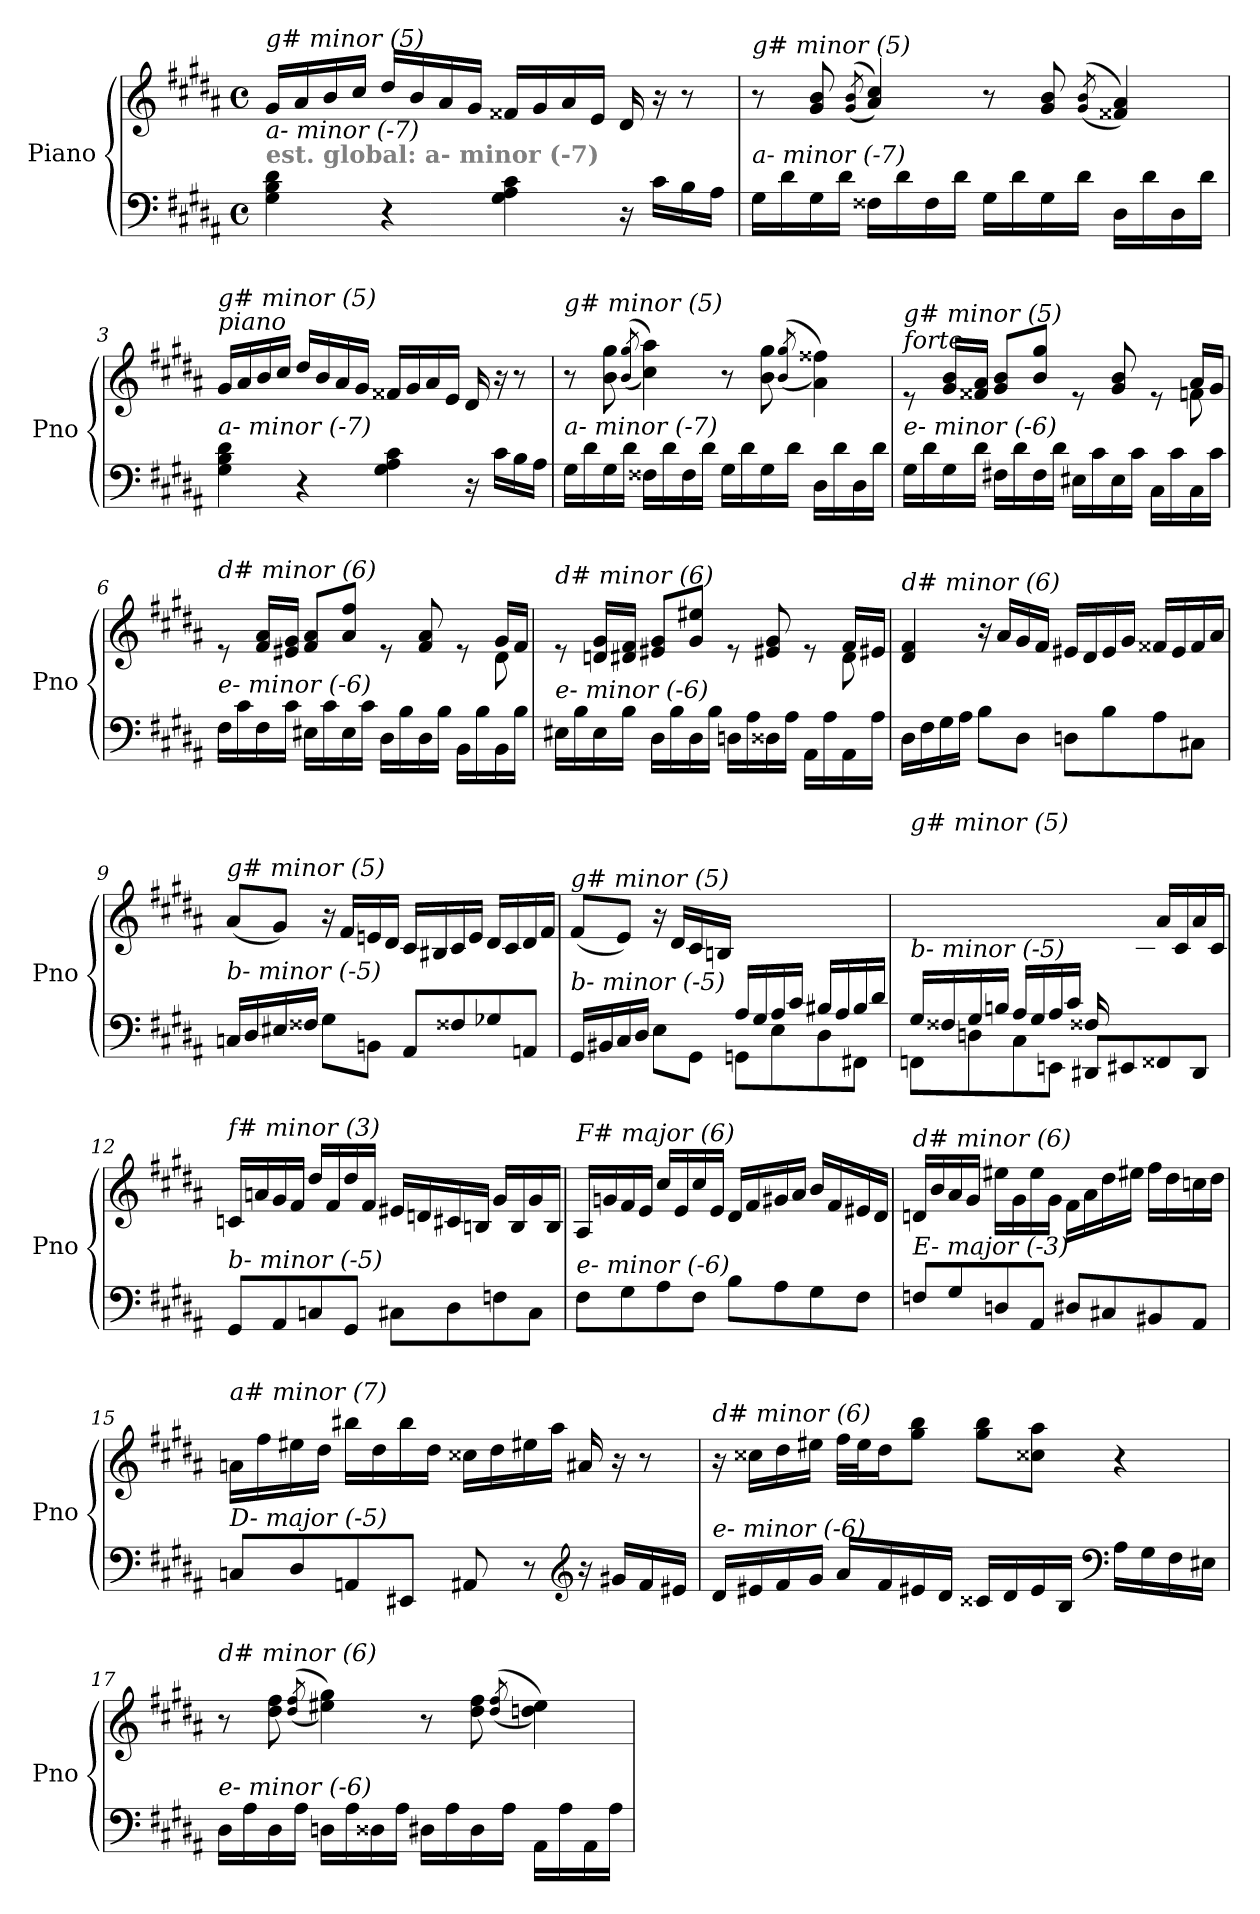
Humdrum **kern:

**kern	**kern
*part1	*part1
*staff2	*staff1
*I"Piano	*
*I'Pno	*
*clefF4	*clefG2
*k[f#c#g#d#a#]	*k[f#c#g#d#a#]
*M4/4	*M4/4
*met(c)	*met(c)
=1	=1
!	!LO:TX:i:t=g# minor (5)
!LO:TX:a:B:color=#808080:t=est. global&colon; a- minor (-7)	!
!LO:TX:i:t=a- minor (-7)	!
4G#\ 4B\ 4d#\	16g#/LL
.	16a#/
.	16b/
.	16cc#/JJ
4r	16dd#/LL
.	16b/
.	16a#/
.	16g#/JJ
4G#\ 4A#\ 4c#\	16f##X/LL
.	16g#/
.	16a#/
.	16e/JJ
16r	16d#/
16c#\LL	16r
16B\	8r
16A#\JJ	.
=2	=2
!	!LO:TX:i:t=g# minor (5)
!LO:TX:i:t=a- minor (-7)	!
16G#\LL	8r
16d#\	.
16G#\	8g#/ 8b/
16d#\JJ	.
.	(>(8qg#/ 8qb/
16F##X\LL	4a#/ 4cc#/))
16d#\	.
16F##\	.
16d#\JJ	.
16G#\LL	8r
16d#\	.
16G#\	8g#/ 8b/
16d#\JJ	.
.	((>8qg#/ 8qb/
16D#\LL	4f##X/ 4a#/))
16d#\	.
16D#\	.
16d#\JJ	.
=3	=3
!	!LO:TX:a:i:t=piano
!	!LO:TX:i:t=g# minor (5)
!LO:TX:i:t=a- minor (-7)	!
4G#\ 4B\ 4d#\	16g#/LL
.	16a#/
.	16b/
.	16cc#/JJ
4r	16dd#/LL
.	16b/
.	16a#/
.	16g#/JJ
4G#\ 4A#\ 4c#\	16f##X/LL
.	16g#/
.	16a#/
.	16e/JJ
16r	16d#/
16c#\LL	16r
16B\	8r
16A#\JJ	.
!!LO:LB:g=z
=4	=4
!	!LO:TX:i:t=g# minor (5)
!LO:TX:i:t=a- minor (-7)	!
16G#\LL	8r
16d#\	.
16G#\	8b\ 8gg#\
16d#\JJ	.
.	((>8qb/ 8qgg#/
16F##X\LL	4cc#\ 4aa#\))
16d#\	.
16F##\	.
16d#\JJ	.
16G#\LL	8r
16d#\	.
16G#\	8b\ 8gg#\
16d#\JJ	.
.	((>8qb/ 8qgg#/
16D#\LL	4a#\ 4ff##X\))
16d#\	.
16D#\	.
16d#\JJ	.
=5	=5
*^	*^
!	!	!LO:TX:a:i:t=forte	!
!	!	!LO:TX:i:t=g# minor (5)	!
!LO:TX:i:t=e- minor (-6)	!	!	!
2..ryy	16G#\LL	8re	2..ryy
.	16d#\	.	.
.	16G#\	16g#/ 16b/LL	.
.	16d#\JJ	16f##X/ 16a#/JJ	.
.	16F#X\LL	8g#/ 8b/L	.
.	16d#\	.	.
.	16F#\	8b/ 8gg#/J	.
.	16d#\JJ	.	.
.	16E#X\LL	8re	.
.	16c#\	.	.
.	16E#\	8g#/ 8b/	.
.	16c#\JJ	.	.
.	16C#\LL	8re	.
.	16c#\	.	.
8ryy	16C#\	16a#/LL	8fni\
.	16c#\JJ	16g#/JJ	.
=6	=6	=6	=6
!	!	!LO:TX:i:t=d# minor (6)	!
!LO:TX:i:t=e- minor (-6)	!	!	!
2..ryy	16F#\LL	8re	2..ryy
.	16c#\	.	.
.	16F#\	16f#/ 16a#/LL	.
.	16c#\JJ	16e#X/ 16g#/JJ	.
.	16E#X\LL	8f#/ 8a#/L	.
.	16c#\	.	.
.	16E#\	8a#/ 8ff#/J	.
.	16c#\JJ	.	.
.	16D#\LL	8re	.
.	16B\	.	.
.	16D#\	8f#/ 8a#/	.
.	16B\JJ	.	.
.	16BB\LL	8re	.
.	16B\	.	.
8ryy	16BB\	16g#/LL	8d#\
.	16B\JJ	16f#/JJ	.
!!LO:LB:g=z	!!
=7	=7	=7	=7
!	!	!LO:TX:i:t=d# minor (6)	!
!LO:TX:i:t=e- minor (-6)	!	!	!
2..ryy	16E#X\LL	8re	2..ryy
.	16B\	.	.
.	16E#\	16dni/ 16g#/LL	.
.	16B\JJ	16d#/ 16f#/JJ	.
.	16D#\LL	8e#X/ 8g#/L	.
.	16B\	.	.
.	16D#\	8g#/ 8ee#X/J	.
.	16B\JJ	.	.
.	16Dni\LL	8re	.
.	16A#\	.	.
.	16D##i\	8e#X/ 8g#/	.
.	16A#\JJ	.	.
.	16AA#\LL	8re	.
.	16A#\	.	.
8ryy	16AA#\	16f#/LL	8d#\
.	16A#\JJ	16e#X/JJ	.
*	*	*v	*v
=8	=8	=8
!	!	!LO:TX:i:t=d# minor (6)
!LO:TX:i:t=e- minor (-6)	!	!
*v	*v	*
16D#\LL	4d#/ 4f#/
16F#\	.
16G#\	.
16A#\JJ	.
8B\L	16r
.	16a#/LL
8D#\J	16g#/
.	16f#/JJ
8Dni\L	16e#X/LL
.	16d#/
8B\	16e#/
.	16g#/JJ
8A#\	16f##X/LL
.	16e#/
8C#X\J	16f##/
.	16a#/JJ
=9	=9
!	!LO:TX:i:t=g# minor (5)
!LO:TX:i:t=b- minor (-5)	!
16Cni/LL	(8a#/L
16D#/	.
16E#Xj/	8g#/J)
16F##X/JJ	.
8G#\L	16r
.	16f#/LL
8BBn\J	16en/
.	16d#/JJ
8AA#/L	16c#/LL
.	16B#Xj/
8F##X/	16c#/
.	16e/JJ
8G-Xi/	16d#/LL
.	16c#/
8AAn/J	16d#/
.	16f#/JJ
!!LO:LB:g=z
=10	=10
*^	*
!	!	!LO:TX:i:t=g# minor (5)
!LO:TX:i:t=b- minor (-5)	!	!
2ryy	16GG#/LL	(8f#/L
.	16BB#X/	.
.	16C#/	8e/J)
.	16D#/JJ	.
.	8E\L	16r
.	.	16d#/LL
.	8GG#\J	16c#/
.	.	16Bn/JJ
16A#/LL	8GGni\L	2ryy
16G#/	.	.
16A#/	8E\	.
16c#/JJ	.	.
16B#X/LL	8D#\	.
16A#/	.	.
16B#/	8FF#X\J	.
16d#/JJ	.	.
=11	=11	=11
!	!	!LO:TX:i:t=g# minor (5)
!LO:TX:i:t=b- minor (-5)	!	!
16G#/LL	8FFni\L	2ryy
16F##X/	.	.
16G#/	8Dn\	.
16Bn/JJ	.	.
16A#/LL	8C#\	.
16G#/	.	.
16A#/	8EEn\J	.
16c#/JJ	.	.
16F##X/LL	8DD#X/L	16ryy
4..ryy	.	16e/
.	8EE#Xj/	16d#/
.	.	16c#/JJ
.	8FF##X/	16a#/LL
.	.	16c#/
.	8DD#/J	16a#/
.	.	16c#/JJ
*v	*v	*
=12	=12
!	!LO:TX:i:t=f# minor (3)
!LO:TX:i:t=b- minor (-5)	!
8GG#/L	16cni/LL
.	16an/
8AA#/	16g#/
.	16f#/JJ
8Cni/	16dd#/LL
.	16f#/
8GG#/J	16dd#/
.	16f#/JJ
8C#\L	16e#X/LL
.	16dn/
8D#\	16c#/
.	16Bn/JJ
8Fni\	16g#/LL
.	16B/
8C#\J	16g#/
.	16B/JJ
!!LO:LB:g=z
=13	=13
!	!LO:TX:i:t=F# major (6)
!LO:TX:i:t=e- minor (-6)	!
8F#\L	16A#/LL
.	16gn/
8G#\	16f#/
.	16e/JJ
8A#\	16cc#/LL
.	16e/
8F#\J	16cc#/
.	16e/JJ
8B\L	16d#/LL
.	16f#/
8A#\	16g#X/
.	16a#/JJ
8G#\	16b/LL
.	16f#/
8F#\J	16e#X/
.	16d#/JJ
=14	=14
!	!LO:TX:i:t=d# minor (6)
!LO:TX:i:t=E- major (-3)	!
8Fni/L	16dni/LL
.	16b/
8G#/	16a#/
.	16g#/JJ
8Dni/	16ee#X\LL
.	16g#\
8AA#/J	16ee#\
.	16g#\JJ
8D#/L	16f#\LL
.	16a#\
8C#X/	16dd#\
.	16ee#X\JJ
8BB#Xj/	16ff#\LL
.	16dd#\
8AA#/J	16ccni\
.	16dd#\JJ
=15	=15
!	!LO:TX:i:t=a# minor (7)
!LO:TX:i:t=D- major (-5)	!
8Cni/L	16ani\LL
.	16ff#\
8D#/	16ee#X\
.	16dd#\JJ
8AAni/	16bb#X\LL
.	16dd#\
8EE#X/J	16bb#\
.	16dd#\JJ
8AA#/	16cc##Xj\LL
.	16dd#\
8r	16ee#X\
.	16aa#\JJ
*clefG2	*
16r	16a#/
16g#X/LL	16r
16f#/	8r
16e#X/JJ	.
!!LO:PB:g=z
=16	=16
!	!LO:TX:i:t=d# minor (6)
!LO:TX:i:t=e- minor (-6)	!
16d#/LL	16r
16e#X/	16cc##X\LL
16f#/	16dd#\
16g#/JJ	16ee#X\JJ
16a#/LL	32ff#\LLL
.	32ee#\J
16f#/	16dd#\J
16e#X/	8gg#\ 8bb\J
16d#/JJ	.
16c##Xj/LL	8gg#\ 8bb\L
16d#/	.
16e#/	8cc##X\ 8aa#\J
16B/JJ	.
*clefF4	*
16A#\LL	4r
16G#\	.
16F#\	.
16E#X\JJ	.
=17	=17
!	!LO:TX:i:t=d# minor (6)
!LO:TX:i:t=e- minor (-6)	!
16D#\LL	8r
16A#\	.
16D#\	8dd#\ 8ff#\
16A#\JJ	.
.	(>(8qdd#/ 8qff#/
16Dni\LL	4ee#X\ 4gg#\))
16A#\	.
16D##i\	.
16A#\JJ	.
16D#\LL	8r
16A#\	.
16D#\	8dd#\ 8ff#\
16A#\JJ	.
.	((>8qdd#/ 8qff#/
16AA#\LL	4ddni\ 4ee#\))
16A#\	.
16AA#\	.
16A#\JJ	.
=	=
*-	*-
